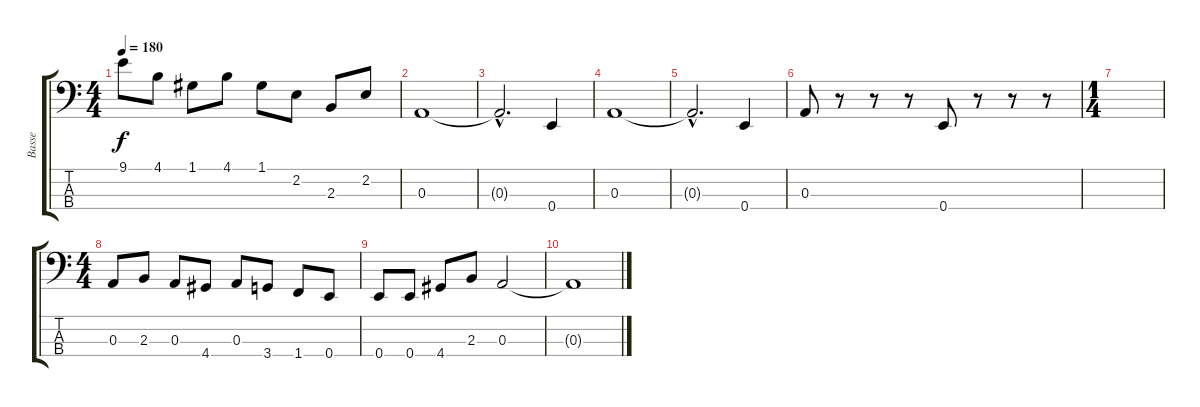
\track ("Basse" "Basse") {instrument electricbassfinger}
\staff {score tabs}
\tuning (G2 D2 A1 E1) {hide}
\ts (4 4)
\tempo 180
\clef f4
\ks c
9.1.8{dy f} 4.1.8 1.1.8 4.1.8 1.1.8 2.2.8 2.3.8 2.2.8 |
0.3.1 |
0.3{hac t}.2{d} 0.4.4 |
0.3.1 |
0.3{hac t}.2{d} 0.4.4 |
0.3.8 r.8 r.8 r.8 0.4.8 r.8 r.8 r.8 |
\ts (1 4)
|
\ts (4 4)
0.3.8 2.3.8 0.3.8 4.4.8 0.3.8 3.4.8 1.4.8 0.4.8 |
0.4.8 0.4.8 4.4.8 2.3.8 0.3.2 |
0.3{t}.1
